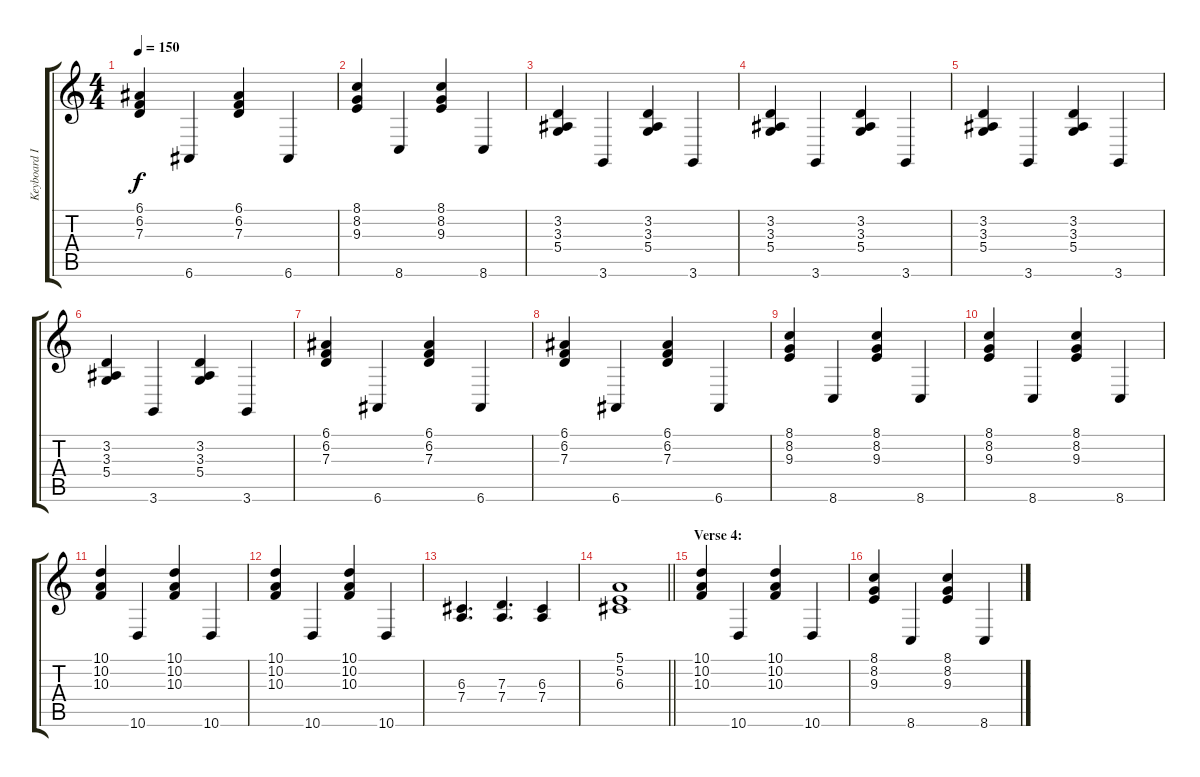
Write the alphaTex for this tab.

\track ("Keyboard I " "Keyboard I") {instrument acousticgrandpiano}
\staff {score tabs}
\tuning (E4 B3 G3 D3 A2 E2) {hide}
\ts (4 4)
\tempo 150
\clef g2
\ks c
(6.1 6.2 7.3).4{dy f} 6.6.4 (6.1 6.2 7.3).4 6.6.4 |
(8.1 8.2 9.3).4 8.6.4 (8.1 8.2 9.3).4 8.6.4 |
(3.2 3.3 5.4).4 3.6.4 (3.2 3.3 5.4).4 3.6.4 |
(3.2 3.3 5.4).4 3.6.4 (3.2 3.3 5.4).4 3.6.4 |
(3.2 3.3 5.4).4 3.6.4 (3.2 3.3 5.4).4 3.6.4 |
(3.2 3.3 5.4).4 3.6.4 (3.2 3.3 5.4).4 3.6.4 |
(6.1 6.2 7.3).4 6.6.4 (6.1 6.2 7.3).4 6.6.4 |
(6.1 6.2 7.3).4 6.6.4 (6.1 6.2 7.3).4 6.6.4 |
(8.1 8.2 9.3).4 8.6.4 (8.1 8.2 9.3).4 8.6.4 |
(8.1 8.2 9.3).4 8.6.4 (8.1 8.2 9.3).4 8.6.4 |
(10.1 10.2 10.3).4 10.6.4 (10.1 10.2 10.3).4 10.6.4 |
(10.1 10.2 10.3).4 10.6.4 (10.1 10.2 10.3).4 10.6.4 |
(6.3 7.4).4{d} (7.3 7.4).4{d} (6.3 7.4).4 |
\barLineRight lightlight
(5.1 5.2 6.3).1 |
\section ("" "Verse 4:")
(10.1 10.2 10.3).4 10.6.4 (10.1 10.2 10.3).4 10.6.4 |
(8.1 8.2 9.3).4 8.6.4 (8.1 8.2 9.3).4 8.6.4
